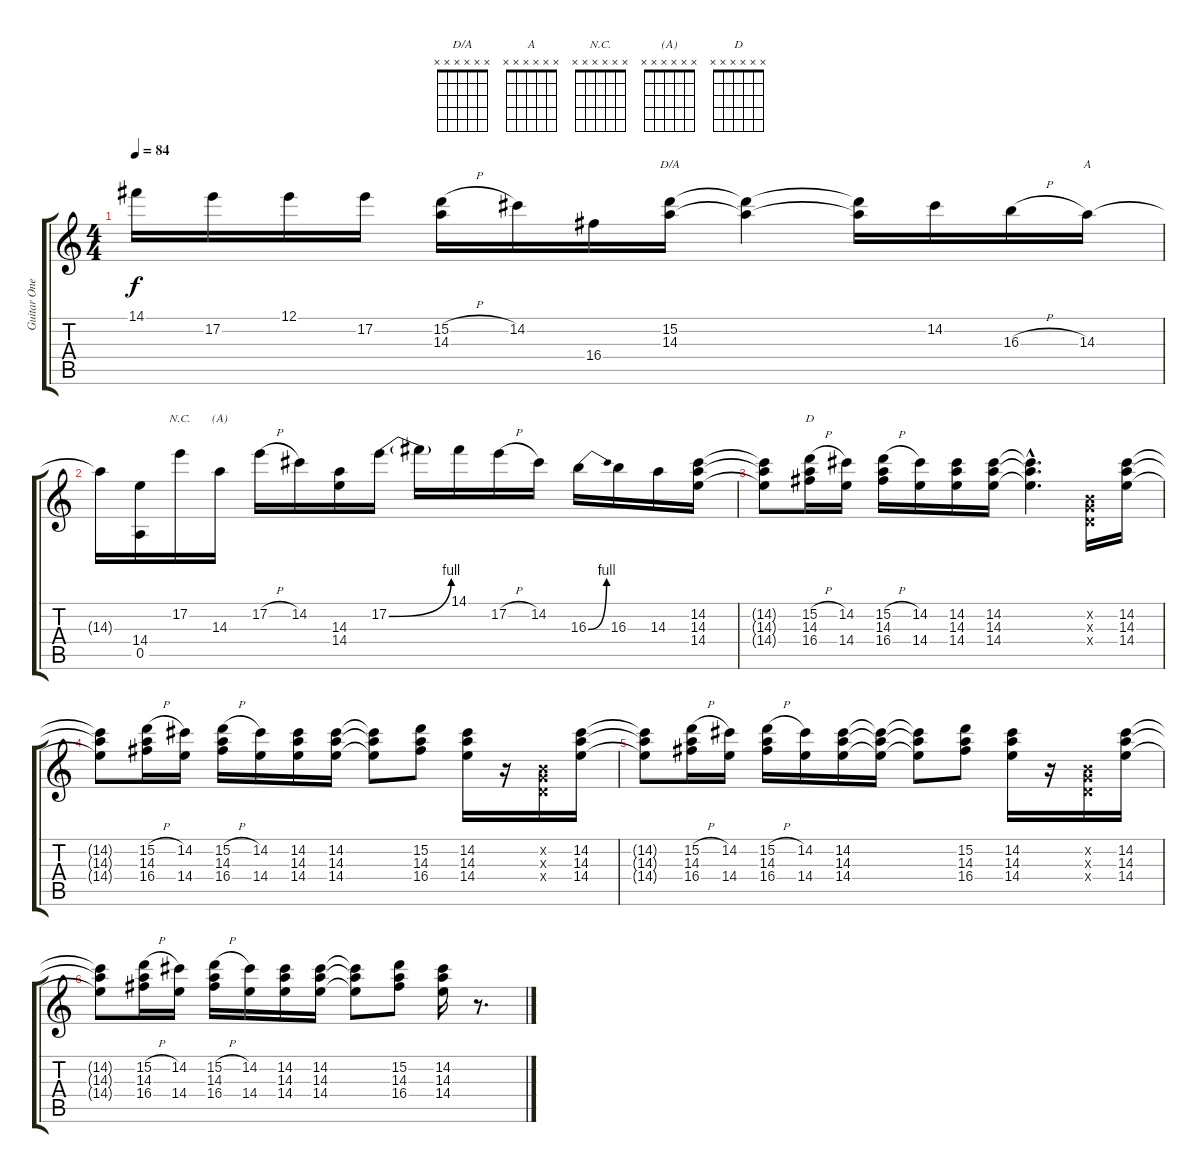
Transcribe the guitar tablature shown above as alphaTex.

\track ("Guitar One" "Guitar One") {instrument distortionguitar}
\staff {score tabs}
\tuning (E4 B3 G3 D3 A2 E2) {hide}
\chord ("D/A" x x x x x x) {firstfret 0}
\chord ("A" x x x x x x) {firstfret 0}
\chord ("N.C." x x x x x x) {firstfret 0}
\chord ("(A)" x x x x x x) {firstfret 0}
\chord ("D" x x x x x x) {firstfret 0}
\ts (4 4)
\tempo 84
\clef g2
\ks c
14.1.16{dy f} 17.2.16 12.1.16 17.2.16 (15.2{h} 14.3).16 14.2.16 16.4.16 (15.2 14.3).16{ch "D/A"} (15.2{t} 14.3{t}).4 (15.2{t} 14.3{t}).16 14.2.16 16.3{h}.16 14.3.16{ch "A"} |
14.3{t}.16 (14.4 0.5).16 17.2.16{ch "N.C."} 14.3.16{ch "(A)"} 17.2{h}.16 14.2.16 (14.3 14.4).16 17.2{be (bend 0 0 60 4)}.16 17.2{t}.16 14.1.16 17.2{h}.16 14.2.16 16.3{be (bend 0 0 60 4)}.16 16.3.16 14.3.16 (14.2 14.3 14.4).16 |
(14.2{t} 14.3{t} 14.4{t}).8 (15.2{h} 14.3 16.4).16{ch "D"} (14.2 14.4).16 (15.2{h} 14.3 16.4).16 (14.2 14.4).16 (14.2 14.3 14.4).16 (14.2 14.3 14.4).16 (14.2{hac t} 14.3{hac t} 14.4{hac t}).4{d} (0.2{x} 0.3{x} 0.4{x}).16 (14.2 14.3 14.4).16 |
(14.2{t} 14.3{t} 14.4{t}).8 (15.2{h} 14.3 16.4).16 (14.2 14.4).16 (15.2{h} 14.3 16.4).16 (14.2 14.4).16 (14.2 14.3 14.4).16 (14.2 14.3 14.4).16 (14.2{t} 14.3{t} 14.4{t}).8 (15.2 14.3 16.4).8 (14.2 14.3 14.4).16 r.16 (0.2{x} 0.3{x} 0.4{x}).16 (14.2 14.3 14.4).16 |
(14.2{t} 14.3{t} 14.4{t}).8 (15.2{h} 14.3 16.4).16 (14.2 14.4).16 (15.2{h} 14.3 16.4).16 (14.2 14.4).16 (14.2 14.3 14.4).16 (14.2{t} 14.3{t} 14.4{t}).16 (14.2{t} 14.3{t} 14.4{t}).8 (15.2 14.3 16.4).8 (14.2 14.3 14.4).16 r.16 (0.2{x} 0.3{x} 0.4{x}).16 (14.2 14.3 14.4).16 |
(14.2{t} 14.3{t} 14.4{t}).8 (15.2{h} 14.3 16.4).16 (14.2 14.4).16 (15.2{h} 14.3 16.4).16 (14.2 14.4).16 (14.2 14.3 14.4).16 (14.2 14.3 14.4).16 (14.2{t} 14.3{t} 14.4{t}).8 (15.2 14.3 16.4).8 (14.2 14.3 14.4).16 r.8{d}
